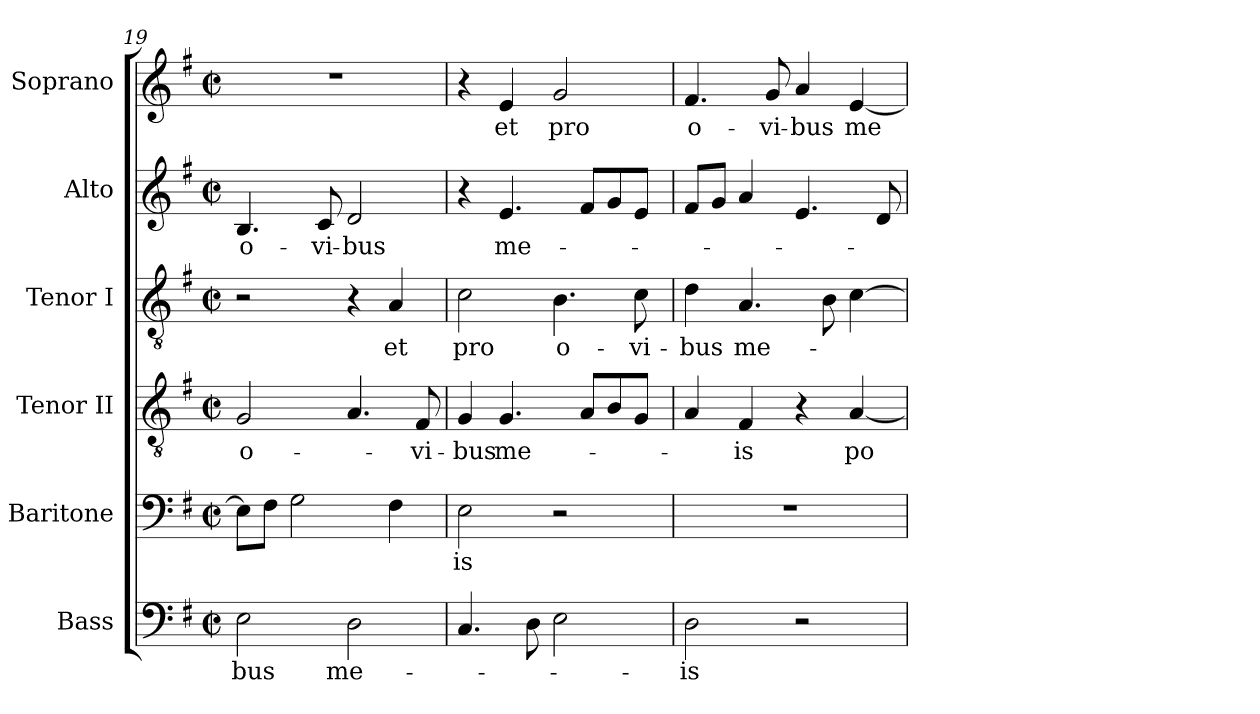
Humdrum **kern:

**kern	**text	**kern	**text	**kern	**text	**kern	**text	**kern	**text	**kern	**text
*part6	*part6	*part5	*part5	*part4	*part4	*part3	*part3	*part2	*part2	*part1	*part1
*staff6	*staff6	*staff5	*staff5	*staff4	*staff4	*staff3	*staff3	*staff2	*staff2	*staff1	*staff1
*I"Bass	*	*I"Baritone	*	*I"Tenor II	*	*I"Tenor I	*	*I"Alto	*	*I"Soprano	*
*I'B.	*	*I'B.	*	*I'T.	*	*I'T.	*	*I'A.	*	*I'S.	*
*clefF4	*	*clefF4	*	*clefGv2	*	*clefGv2	*	*clefG2	*	*clefG2	*
*	*	*	*	*ITrd7c12	*	*ITrd7c12	*	*	*	*	*
*k[f#]	*	*k[f#]	*	*k[f#]	*	*k[f#]	*	*k[f#]	*	*k[f#]	*
*G:	*	*G:	*	*G:	*	*G:	*	*G:	*	*G:	*
*M2/2	*	*M2/2	*	*M2/2	*	*M2/2	*	*M2/2	*	*M2/2	*
*met(c|)	*	*met(c|)	*	*met(c|)	*	*met(c|)	*	*met(c|)	*	*met(c|)	*
=19	=19	=19	=19	=19	=19	=19	=19	=19	=19	=19	=19
!	!LO:LY:b:color=#000000	!	!	!	!	!	!	!	!	!	!
!	!	!	!	!	!LO:LY:b:color=#000000	!	!	!	!	!	!
!	!	!	!	!	!	!	!	!	!LO:LY:b:color=#000000	!	!
2Ei\	-bus	8Ei\L]	.	2GGi/	o-	2r	.	4.Bi/	o-	1r	.
.	.	8F#i\J	.	.	.	.	.	.	.	.	.
.	.	2Gi\	.	.	.	.	.	.	.	.	.
!	!	!	!	!	!	!	!	!	!LO:LY:b:color=#000000	!	!
.	.	.	.	.	.	.	.	8ci/	-vi-	.	.
!	!LO:LY:b:color=#000000	!	!	!	!	!	!	!	!	!	!
!	!	!	!	!	!	!	!	!	!LO:LY:b:color=#000000	!	!
2Di\	me-	.	.	4.AAi/	.	4r	.	2di/	-bus	.	.
!	!	!	!	!	!	!	!LO:LY:b:color=#000000	!	!	!	!
.	.	4F#i\	.	.	.	4AAi/	et	.	.	.	.
!	!	!	!	!	!LO:LY:b:color=#000000	!	!	!	!	!	!
.	.	.	.	8FF#i/	-vi-	.	.	.	.	.	.
=20	=20	=20	=20	=20	=20	=20	=20	=20	=20	=20	=20
!	!	!	!LO:LY:b:color=#000000	!	!	!	!	!	!	!	!
!	!	!	!	!	!LO:LY:b:color=#000000	!	!	!	!	!	!
!	!	!	!	!	!	!	!LO:LY:b:color=#000000	!	!	!	!
4.Ci/	.	2Ei\	-is	4GGi/	-bus	2Ci\	pro	4r	.	4r	.
!	!	!	!	!	!LO:LY:b:color=#000000	!	!	!	!	!	!
!	!	!	!	!	!	!	!	!	!LO:LY:b:color=#000000	!	!
!	!	!	!	!	!	!	!	!	!	!	!LO:LY:b:color=#000000
.	.	.	.	4.GGi/	me-	.	.	4.ei/	me-	4ei/	et
8Di\	.	.	.	.	.	.	.	.	.	.	.
!	!	!	!	!	!	!	!LO:LY:b:color=#000000	!	!	!	!
!	!	!	!	!	!	!	!	!	!	!	!LO:LY:b:color=#000000
2Ei\	.	2r	.	.	.	4.BBi\	o-	.	.	2gi/	pro
.	.	.	.	8AAi/L	.	.	.	8f#i/L	.	.	.
.	.	.	.	8BBi/	.	.	.	8gi/	.	.	.
!	!	!	!	!	!	!	!LO:LY:b:color=#000000	!	!	!	!
.	.	.	.	8GGi/J	.	8Ci\	-vi-	8ei/J	.	.	.
!!LO:PB:g=z
=21	=21	=21	=21	=21	=21	=21	=21	=21	=21	=21	=21
!	!LO:LY:b:color=#000000	!	!	!	!	!	!	!	!	!	!
!	!	!	!	!	!	!	!LO:LY:b:color=#000000	!	!	!	!
!	!	!	!	!	!	!	!	!	!	!	!LO:LY:b:color=#000000
2Di\	-is	1r	.	4AAi/	.	4Di\	-bus	8f#i/L	.	4.f#i/	o-
.	.	.	.	.	.	.	.	8gi/J	.	.	.
!	!	!	!	!	!LO:LY:b:color=#000000	!	!	!	!	!	!
!	!	!	!	!	!	!	!LO:LY:b:color=#000000	!	!	!	!
.	.	.	.	4FF#i/	-is	4.AAi/	me-	4ai/	.	.	.
!	!	!	!	!	!	!	!	!	!	!	!LO:LY:b:color=#000000
.	.	.	.	.	.	.	.	.	.	8gi/	-vi-
!	!	!	!	!	!	!	!	!	!	!	!LO:LY:b:color=#000000
2r	.	.	.	4r	.	.	.	4.ei/	.	4ai/	-bus
.	.	.	.	.	.	8BBi\	.	.	.	.	.
!	!	!	!	!	!LO:LY:b:color=#000000	!	!	!	!	!	!
!	!	!	!	!	!	!	!	!	!	!	!LO:LY:b:color=#000000
.	.	.	.	[<4AAi/	po-	[>4Ci\	.	.	.	[<4ei/	me-
.	.	.	.	.	.	.	.	8di/	.	.	.
=	=	=	=	=	=	=	=	=	=	=	=
*-	*-	*-	*-	*-	*-	*-	*-	*-	*-	*-	*-
